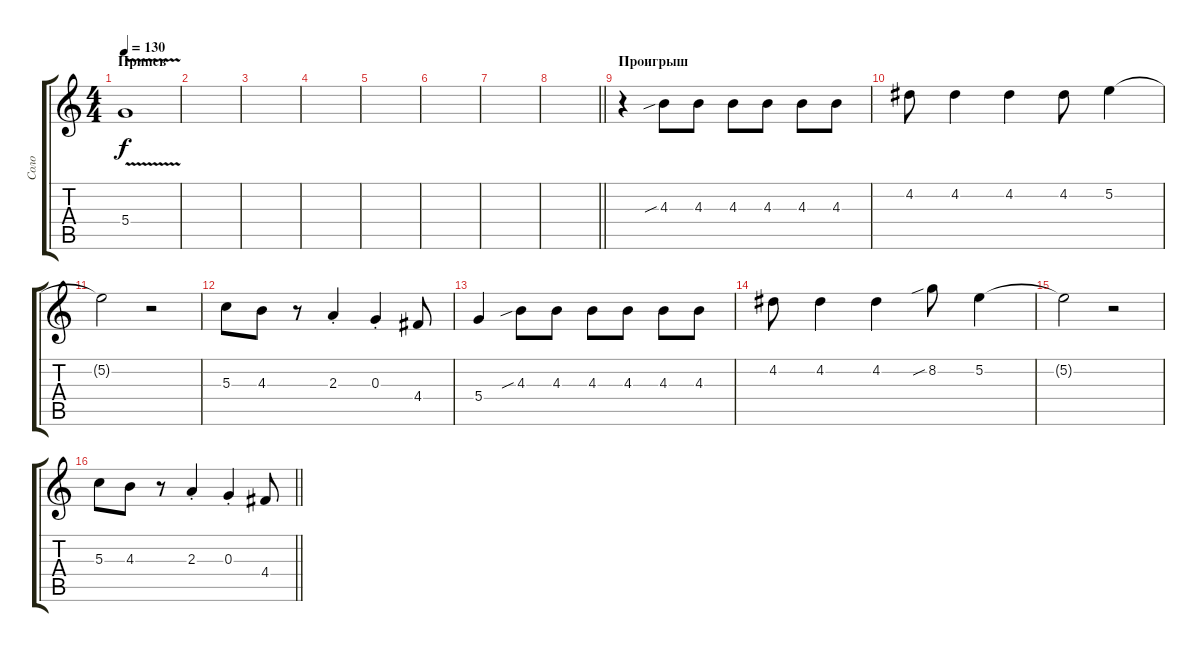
\track ("Соло" "Соло") {instrument overdrivenguitar}
\staff {score tabs}
\tuning (E4 B3 G3 D3 A2 E2) {hide}
\ts (4 4)
\section ("" "Припев")
\tempo 130
\clef g2
\ks c
5.4{v}.1{dy f} |
|
|
|
|
|
|
\barLineRight lightlight
|
\section ("" "Проигрыш")
r.4 4.3{sib}.8 4.3.8 4.3.8 4.3.8 4.3.8 4.3.8 |
4.2.8 4.2.4 4.2.4 4.2.8 5.2.4 |
5.2{t}.2 r.2 |
5.3.8 4.3.8 r.8 2.3{st}.4 0.3{st}.4 4.4.8 |
5.4.4 4.3{sib}.8 4.3.8 4.3.8 4.3.8 4.3.8 4.3.8 |
4.2.8 4.2.4 4.2.4 8.2{sib}.8 5.2.4 |
5.2{t}.2 r.2 |
\barLineRight lightlight
5.3.8 4.3.8 r.8 2.3{st}.4 0.3{st}.4 4.4.8
